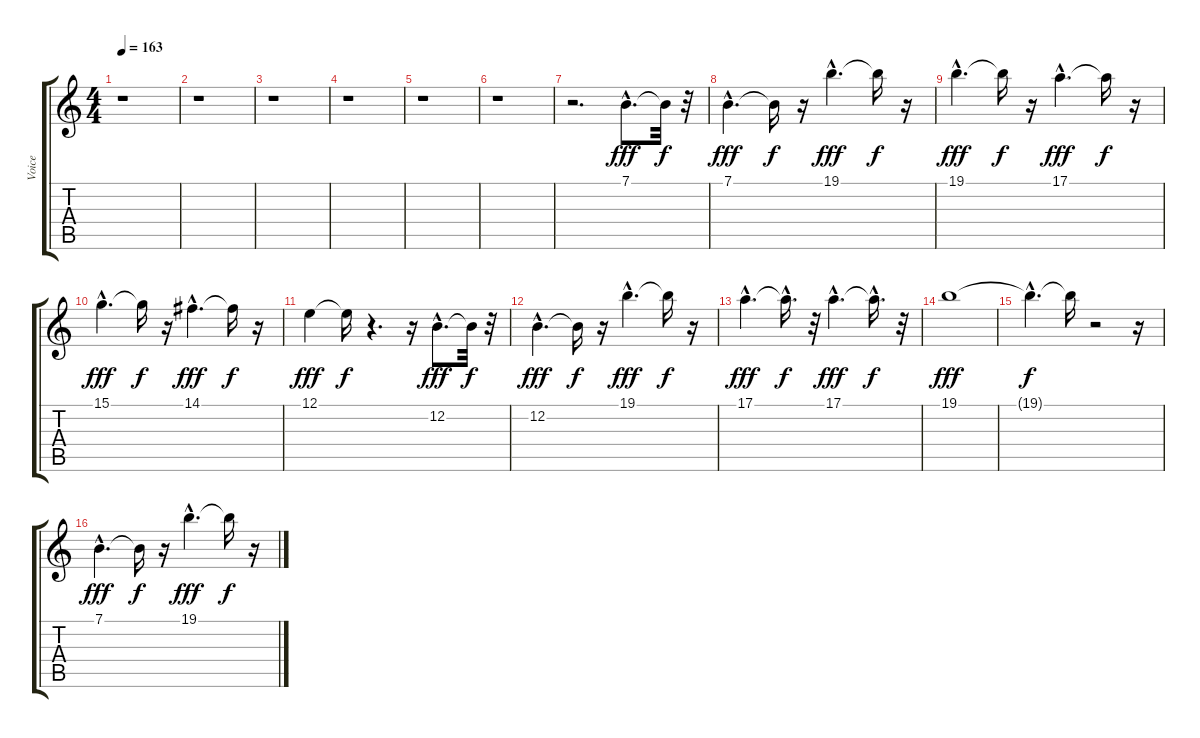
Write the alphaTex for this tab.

\track ("Voice" "Voice") {instrument synthvoice}
\staff {score tabs}
\tuning (E4 B3 G3 D3 A2 E2) {hide}
\ts (4 4)
\tempo 163
\clef g2
\ks c
r.1{dy f} |
r.1 |
r.1 |
r.1 |
r.1 |
r.1 |
r.2{d} 7.1{hac}.8{d dy fff} 7.1{t}.32{dy f} r.32 |
7.1{hac}.4{d dy fff} 7.1{t}.16{dy f} r.16 19.1{hac}.4{d dy fff} 19.1{t}.16{dy f} r.16 |
19.1{hac}.4{d dy fff} 19.1{t}.16{dy f} r.16 17.1{hac}.4{d dy fff} 17.1{t}.16{dy f} r.16 |
15.1{hac}.4{d dy fff} 15.1{t}.16{dy f} r.16 14.1{hac}.4{d dy fff} 14.1{t}.16{dy f} r.16 |
12.1.4{dy fff} 12.1{t}.16{dy f} r.4{d} r.16 12.2{hac}.8{d dy fff} 12.2{t}.32{dy f} r.32 |
12.2{hac}.4{d dy fff} 12.2{t}.16{dy f} r.16 19.1{hac}.4{d dy fff} 19.1{t}.16{dy f} r.16 |
17.1{hac}.4{d dy fff} 17.1{hac t}.16{d dy f} r.32 17.1{hac}.4{d dy fff} 17.1{hac t}.16{d dy f} r.32 |
19.1.1{dy fff} |
19.1{hac t}.4{d dy f} 19.1{t}.16 r.2 r.16 |
7.1{hac}.4{d dy fff} 7.1{t}.16{dy f} r.16 19.1{hac}.4{d dy fff} 19.1{t}.16{dy f} r.16
